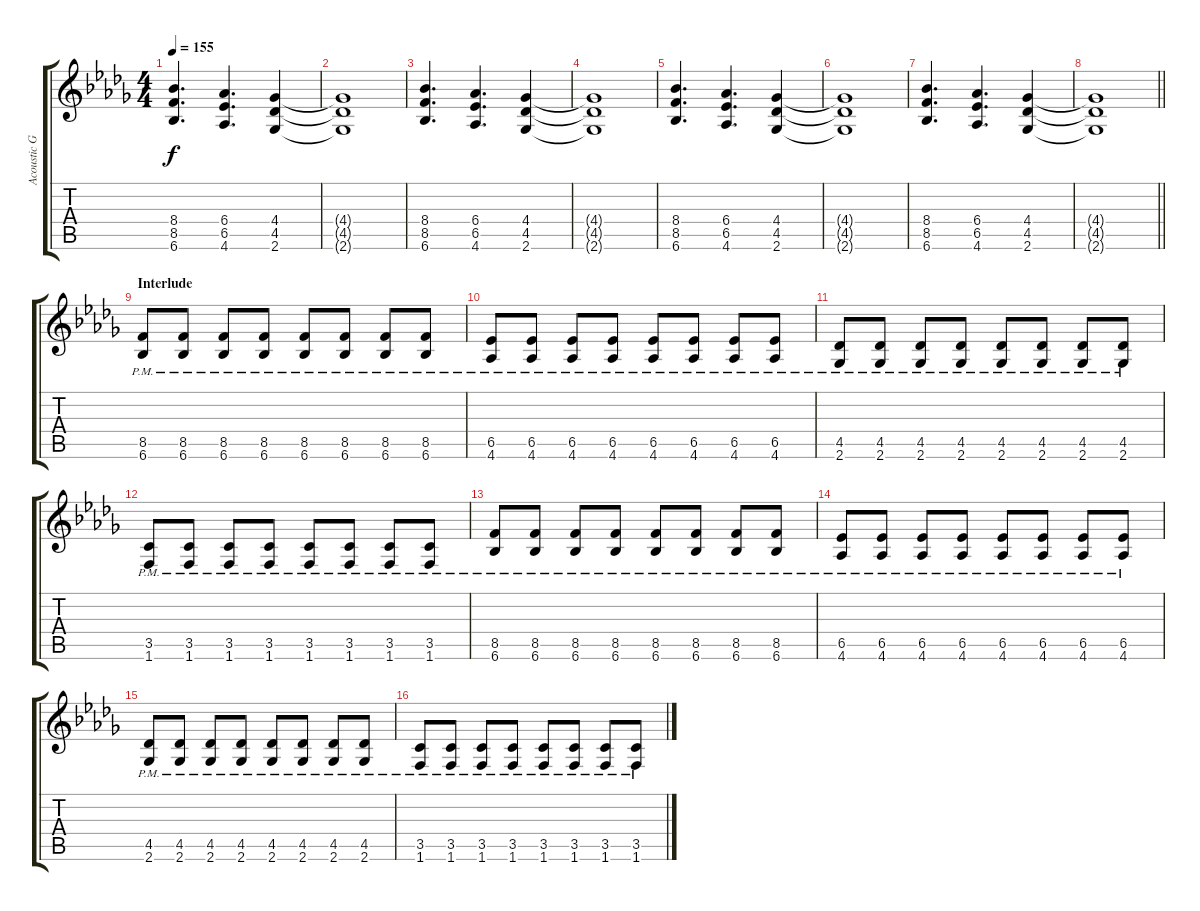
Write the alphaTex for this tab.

\track ("Acoustic Gtr" "Acoustic G") {instrument acousticguitarsteel}
\staff {score tabs}
\tuning (E4 B3 G3 D3 A2 E2) {hide}
\ts (4 4)
\tempo 155
\clef g2
\ks db
(8.4 8.5 6.6).4{d dy f} (6.4 6.5 4.6).4{d} (4.4 4.5 2.6).4 |
(4.4{t} 4.5{t} 2.6{t}).1 |
(8.4 8.5 6.6).4{d} (6.4 6.5 4.6).4{d} (4.4 4.5 2.6).4 |
(4.4{t} 4.5{t} 2.6{t}).1 |
(8.4 8.5 6.6).4{d} (6.4 6.5 4.6).4{d} (4.4 4.5 2.6).4 |
(4.4{t} 4.5{t} 2.6{t}).1 |
(8.4 8.5 6.6).4{d} (6.4 6.5 4.6).4{d} (4.4 4.5 2.6).4 |
\barLineRight lightlight
(4.4{t} 4.5{t} 2.6{t}).1 |
\section ("" "Interlude")
(8.5{pm} 6.6{pm}).8 (8.5{pm} 6.6{pm}).8 (8.5{pm} 6.6{pm}).8 (8.5{pm} 6.6{pm}).8 (8.5{pm} 6.6{pm}).8 (8.5{pm} 6.6{pm}).8 (8.5{pm} 6.6{pm}).8 (8.5{pm} 6.6{pm}).8 |
(6.5{pm} 4.6{pm}).8 (6.5{pm} 4.6{pm}).8 (6.5{pm} 4.6{pm}).8 (6.5{pm} 4.6{pm}).8 (6.5{pm} 4.6{pm}).8 (6.5{pm} 4.6{pm}).8 (6.5{pm} 4.6{pm}).8 (6.5{pm} 4.6{pm}).8 |
(4.5{pm} 2.6{pm}).8 (4.5{pm} 2.6{pm}).8 (4.5{pm} 2.6{pm}).8 (4.5{pm} 2.6{pm}).8 (4.5{pm} 2.6{pm}).8 (4.5{pm} 2.6{pm}).8 (4.5{pm} 2.6{pm}).8 (4.5{pm} 2.6{pm}).8 |
(3.5{pm} 1.6{pm}).8 (3.5{pm} 1.6{pm}).8 (3.5{pm} 1.6{pm}).8 (3.5{pm} 1.6{pm}).8 (3.5{pm} 1.6{pm}).8 (3.5{pm} 1.6{pm}).8 (3.5{pm} 1.6{pm}).8 (3.5{pm} 1.6{pm}).8 |
(8.5{pm} 6.6{pm}).8 (8.5{pm} 6.6{pm}).8 (8.5{pm} 6.6{pm}).8 (8.5{pm} 6.6{pm}).8 (8.5{pm} 6.6{pm}).8 (8.5{pm} 6.6{pm}).8 (8.5{pm} 6.6{pm}).8 (8.5{pm} 6.6{pm}).8 |
(6.5{pm} 4.6{pm}).8 (6.5{pm} 4.6{pm}).8 (6.5{pm} 4.6{pm}).8 (6.5{pm} 4.6{pm}).8 (6.5{pm} 4.6{pm}).8 (6.5{pm} 4.6{pm}).8 (6.5{pm} 4.6{pm}).8 (6.5{pm} 4.6{pm}).8 |
(4.5{pm} 2.6{pm}).8 (4.5{pm} 2.6{pm}).8 (4.5{pm} 2.6{pm}).8 (4.5{pm} 2.6{pm}).8 (4.5{pm} 2.6{pm}).8 (4.5{pm} 2.6{pm}).8 (4.5{pm} 2.6{pm}).8 (4.5{pm} 2.6{pm}).8 |
(3.5{pm} 1.6{pm}).8 (3.5{pm} 1.6{pm}).8 (3.5{pm} 1.6{pm}).8 (3.5{pm} 1.6{pm}).8 (3.5{pm} 1.6{pm}).8 (3.5{pm} 1.6{pm}).8 (3.5{pm} 1.6{pm}).8 (3.5{pm} 1.6{pm}).8
